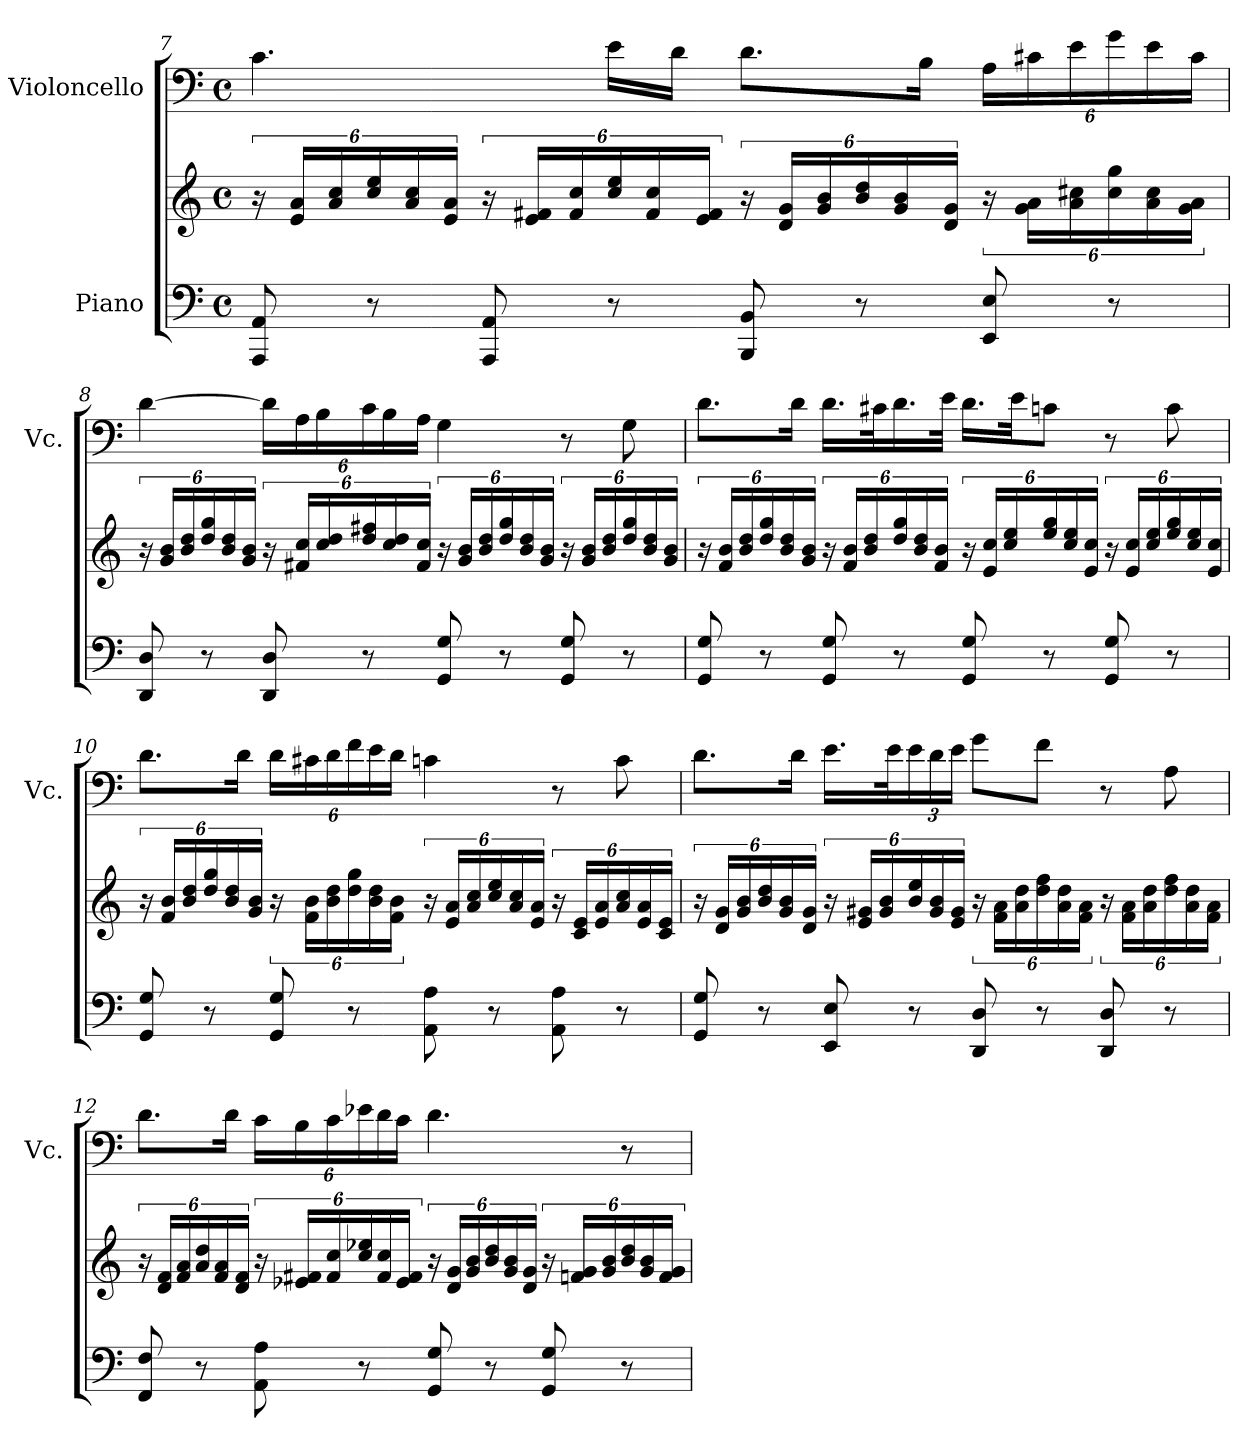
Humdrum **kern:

**kern	**kern	**kern
*part2	*part2	*part1
*staff3	*staff2	*staff1
*I"Piano	*	*I"Violoncello
*	*	*I'Vc.
!!LO:LB:g=z
*clefF4	*clefG2	*clefF4
*k[]	*k[]	*k[]
*M4/4	*M4/4	*M4/4
*met(c)	*met(c)	*met(c)
=7	=7	=7
8AAA/ 8AA/	24r	4.c\
.	24e/ 24a/LL	.
.	24a/ 24cc/	.
8r	24cc/ 24ee/	.
.	24a/ 24cc/	.
.	24e/ 24a/JJ	.
8AAA/ 8AA/	24r	.
.	24e/ 24f#X/LL	.
.	24f#/ 24cc/	.
8r	24cc/ 24ee/	16e\LL
.	24f#/ 24cc/	.
.	.	16d\JJ
.	24e/ 24f#/JJ	.
8BBB/ 8BB/	24r	8.d\L
.	24d/ 24g/LL	.
.	24g/ 24b/	.
8r	24b/ 24dd/	.
.	24g/ 24b/	.
.	.	16B\Jk
.	24d/ 24g/JJ	.
*	*	*Xbrackettup
8EE/ 8E/	24r	24A\LL
.	24g\ 24a\LL	24c#X\
.	24a\ 24cc#X\	24e\
8r	24cc#\ 24gg\	24g\
.	24a\ 24cc#\	24e\
.	24g\ 24a\JJ	24c#\JJ
=8	=8	=8
8DD/ 8D/	24r	[4d\
.	24g/ 24b/LL	.
.	24b/ 24dd/	.
8r	24dd/ 24gg/	.
.	24b/ 24dd/	.
.	24g/ 24b/JJ	.
8DD/ 8D/	24r	24d\LL]
.	24f#X/ 24cc/LL	24A\
.	24cc/ 24dd/	24B\
8r	24dd/ 24ff#X/	24c\
.	24cc/ 24dd/	24B\
.	24f#/ 24cc/JJ	24A\JJ
8GG/ 8G/	24r	4G\
.	24g/ 24b/LL	.
.	24b/ 24dd/	.
8r	24dd/ 24gg/	.
.	24b/ 24dd/	.
.	24g/ 24b/JJ	.
8GG/ 8G/	24r	8r
.	24g/ 24b/LL	.
.	24b/ 24dd/	.
8r	24dd/ 24gg/	8G\
.	24b/ 24dd/	.
.	24g/ 24b/JJ	.
!!LO:LB:g=z
=9	=9	=9
8GG/ 8G/	24r	8.d\L
.	24f/ 24b/LL	.
.	24b/ 24dd/	.
8r	24dd/ 24gg/	.
.	24b/ 24dd/	.
.	.	16d\Jk
.	24g/ 24b/JJ	.
8GG/ 8G/	24r	16.d\LL
.	24f/ 24b/LL	.
.	24b/ 24dd/	.
.	.	32c#X\K
8r	24dd/ 24gg/	16.d\
.	24b/ 24dd/	.
.	24f/ 24b/JJ	.
.	.	32e\JJk
8GG/ 8G/	24r	16.d\LL
.	24e/ 24cc/LL	.
.	24cc/ 24ee/	.
.	.	32e\JK
8r	24ee/ 24gg/	8cn\J
.	24cc/ 24ee/	.
.	24e/ 24cc/JJ	.
8GG/ 8G/	24r	8r
.	24e/ 24cc/LL	.
.	24cc/ 24ee/	.
8r	24ee/ 24gg/	8c\
.	24cc/ 24ee/	.
.	24e/ 24cc/JJ	.
=10	=10	=10
8GG/ 8G/	24r	8.d\L
.	24f/ 24b/LL	.
.	24b/ 24dd/	.
8r	24dd/ 24gg/	.
.	24b/ 24dd/	.
.	.	16d\Jk
.	24g/ 24b/JJ	.
8GG/ 8G/	24r	24d\LL
.	24f\ 24b\LL	24c#X\
.	24b\ 24dd\	24d\
8r	24dd\ 24gg\	24f\
.	24b\ 24dd\	24e\
.	24f\ 24b\JJ	24d\JJ
8AA\ 8A\	24r	4cn\
.	24e/ 24a/LL	.
.	24a/ 24cc/	.
8r	24cc/ 24ee/	.
.	24a/ 24cc/	.
.	24e/ 24a/JJ	.
8AA\ 8A\	24r	8r
.	24c/ 24e/LL	.
.	24e/ 24a/	.
8r	24a/ 24cc/	8c\
.	24e/ 24a/	.
.	24c/ 24e/JJ	.
!!LO:PB:g=z
=11	=11	=11
8GG/ 8G/	24r	8.d\L
.	24d/ 24g/LL	.
.	24g/ 24b/	.
8r	24b/ 24dd/	.
.	24g/ 24b/	.
.	.	16d\Jk
.	24d/ 24g/JJ	.
8EE/ 8E/	24r	16.e\LL
.	24e/ 24g#X/LL	.
.	24g#/ 24b/	.
.	.	32e\K
8r	24b/ 24ee/	24e\
.	24g#/ 24b/	24d\
.	24e/ 24g#/JJ	24e\JJ
8DD/ 8D/	24r	8g\L
.	24f\ 24a\LL	.
.	24a\ 24dd\	.
8r	24dd\ 24ff\	8f\J
.	24a\ 24dd\	.
.	24f\ 24a\JJ	.
8DD/ 8D/	24r	8r
.	24f\ 24a\LL	.
.	24a\ 24dd\	.
8r	24dd\ 24ff\	8A\
.	24a\ 24dd\	.
.	24f\ 24a\JJ	.
=12	=12	=12
8FF/ 8F/	24r	8.d\L
.	24d/ 24f/LL	.
.	24f/ 24a/	.
8r	24a/ 24dd/	.
.	24f/ 24a/	.
.	.	16d\Jk
.	24d/ 24f/JJ	.
8AA\ 8A\	24r	24c\LL
.	24e-X/ 24f#X/LL	24B\
.	24f#/ 24cc/	24c\
8r	24cc/ 24ee-X/	24e-X\
.	24f#/ 24cc/	24d\
.	24e-/ 24f#/JJ	24c\JJ
8GG/ 8G/	24r	4.d\
.	24d/ 24g/LL	.
.	24g/ 24b/	.
8r	24b/ 24dd/	.
.	24g/ 24b/	.
.	24d/ 24g/JJ	.
8GG/ 8G/	24r	.
.	24fn/ 24g/LL	.
.	24g/ 24b/	.
8r	24b/ 24dd/	8r
.	24g/ 24b/	.
.	24f/ 24g/JJ	.
=	=	=
*-	*-	*-
